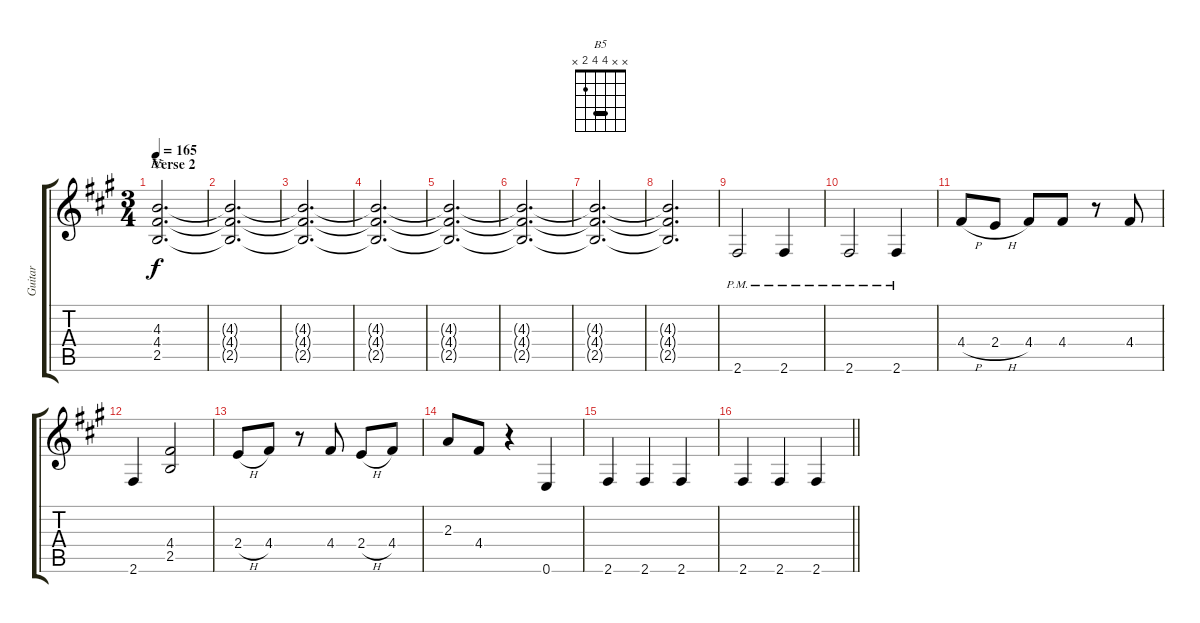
\track ("Guitar" "Guitar") {instrument overdrivenguitar}
\staff {score tabs}
\tuning (E4 B3 G3 D3 A2 E2) {hide}
\chord ("B5" x x 4 4 2 x) {barre 4}
\ts (3 4)
\section ("" "Verse 2")
\tempo 165
\clef g2
\ks a
(4.3 4.4 2.5).2{d ch "B5" dy f} |
(4.3{t} 4.4{t} 2.5{t}).2{d} |
(4.3{t} 4.4{t} 2.5{t}).2{d} |
(4.3{t} 4.4{t} 2.5{t}).2{d} |
(4.3{t} 4.4{t} 2.5{t}).2{d} |
(4.3{t} 4.4{t} 2.5{t}).2{d} |
(4.3{t} 4.4{t} 2.5{t}).2{d} |
(4.3{t} 4.4{t} 2.5{t}).2{d} |
2.6{pm}.2 2.6{pm}.4 |
2.6{pm}.2 2.6{pm}.4 |
4.4{h}.8 2.4{h}.8 4.4.8 4.4.8 r.8 4.4.8 |
2.6.4 (4.4 2.5).2 |
2.4{h}.8 4.4.8 r.8 4.4.8 2.4{h}.8 4.4.8 |
2.3.8 4.4.8 r.4 0.6.4 |
2.6.4 2.6.4 2.6.4 |
\barLineRight lightlight
2.6.4 2.6.4 2.6.4
